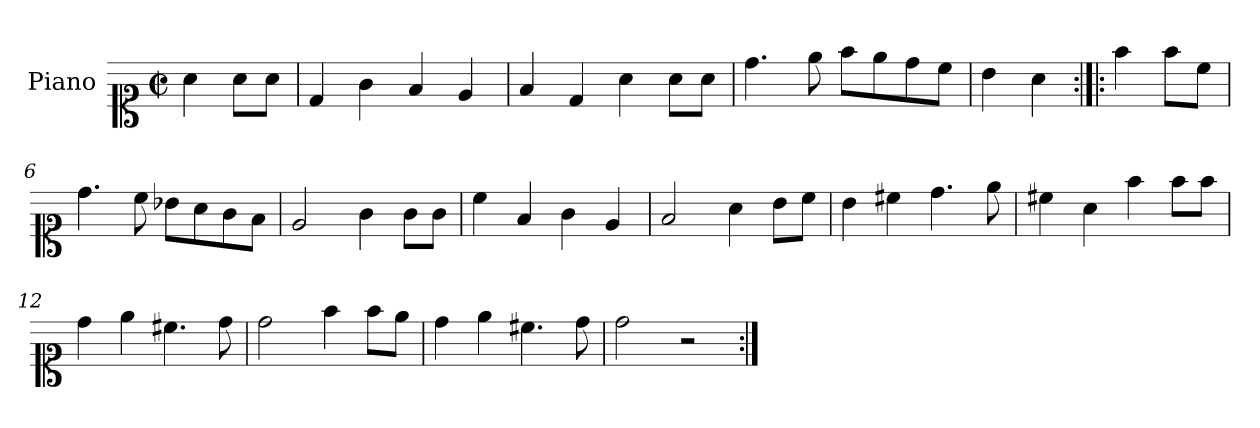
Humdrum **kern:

**kern
*part1
*staff1
*I"Piano
*I'Pno.
*clefC1
*k[]
*M2/2
*met(c|)
=
4a\
8a\L
8a\J
=1
4d/
4g\
4f/
4e/
=2
4f/
4d/
4a\
8a\L
8a\J
=3
4.dd\
8ee\
8ff\L
8ee\
8dd\
8cc\J
=4
4b\
4a\
=5:|!|:
4ff\
8ff\L
8cc\J
=6
4.dd\
8cc\
8b-X\L
8a\
8g\
8f\J
=7
2e/
4g\
8g\L
8g\J
!!LO:LB:g=z
=8
4cc\
4f/
4g\
4e/
=9
2f/
4a\
8b\L
8cc\J
=10
4b\
4cc#X\
4.dd\
8ee\
=11
4cc#X\
4a\
4ff\
8ff\L
8ff\J
=12
4dd\
4ee\
4.cc#X\
8dd\
=13
2dd\
4ff\
8ff\L
8ee\J
=14
4dd\
4ee\
4.cc#X\
8dd\
=15
2dd\
2r
=:|!
*-
